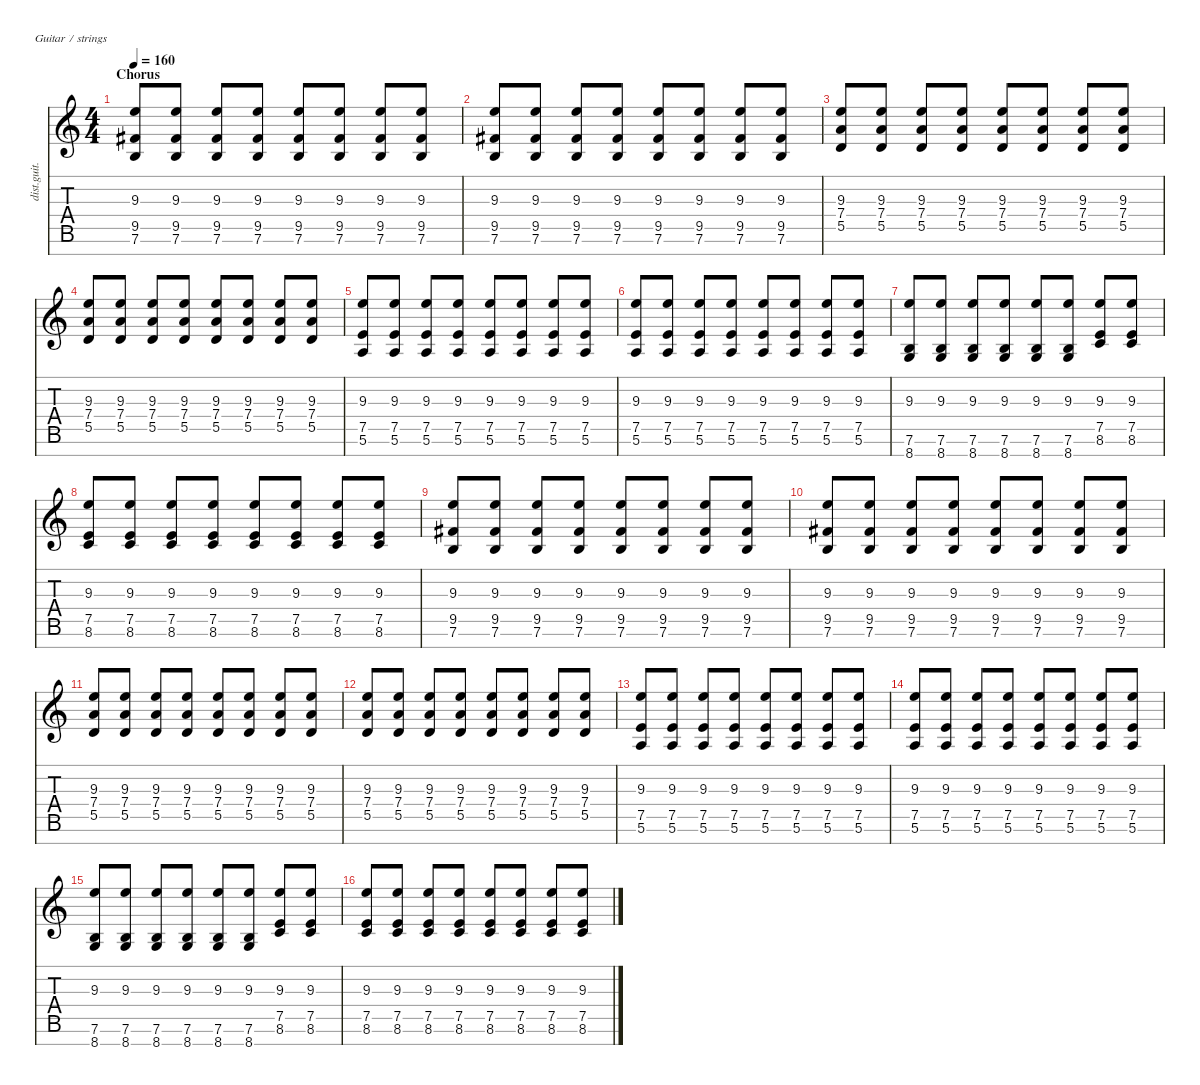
\defaultSystemsLayout 4
\hideDynamics
\bracketExtendMode nobrackets
\track ("Distortion Guitar - Lead" "dist.guit.") {instrument distortionguitar}
\staff {score tabs}
\tuning (E4 B3 G3 D3 A2 E2 B1)
\ts (4 4)
\section ("" "Chorus")
\tempo 160
\clef g2
\ks c
(7.6 9.5{acc #} 9.3).8{dy mf beam Up} (7.6 9.5{acc #} 9.3).8{beam Up} (7.6 9.5{acc #} 9.3).8{beam Up} (7.6 9.5{acc #} 9.3).8{beam Up} (7.6 9.5{acc #} 9.3).8{beam Up} (7.6 9.5{acc #} 9.3).8{beam Up} (7.6 9.5{acc #} 9.3).8{beam Up} (7.6 9.5{acc #} 9.3).8{beam Up} |
(7.6 9.5{acc #} 9.3).8{beam Up} (7.6 9.5{acc #} 9.3).8{beam Up} (7.6 9.5{acc #} 9.3).8{beam Up} (7.6 9.5{acc #} 9.3).8{beam Up} (7.6 9.5{acc #} 9.3).8{beam Up} (7.6 9.5{acc #} 9.3).8{beam Up} (7.6 9.5{acc #} 9.3).8{beam Up} (7.6 9.5{acc #} 9.3).8{beam Up} |
(9.3 7.4 5.5).8{beam Up} (9.3 7.4 5.5).8{beam Up} (9.3 7.4 5.5).8{beam Up} (9.3 7.4 5.5).8{beam Up} (9.3 7.4 5.5).8{beam Up} (9.3 7.4 5.5).8{beam Up} (9.3 7.4 5.5).8{beam Up} (9.3 7.4 5.5).8{beam Up} |
(9.3 7.4 5.5).8{beam Up} (9.3 7.4 5.5).8{beam Up} (9.3 7.4 5.5).8{beam Up} (9.3 7.4 5.5).8{beam Up} (9.3 7.4 5.5).8{beam Up} (9.3 7.4 5.5).8{beam Up} (9.3 7.4 5.5).8{beam Up} (9.3 7.4 5.5).8{beam Up} |
(5.6 7.5 9.3).8{beam Up} (5.6 7.5 9.3).8{beam Up} (5.6 7.5 9.3).8{beam Up} (5.6 7.5 9.3).8{beam Up} (5.6 7.5 9.3).8{beam Up} (5.6 7.5 9.3).8{beam Up} (5.6 7.5 9.3).8{beam Up} (5.6 7.5 9.3).8{beam Up} |
(5.6 7.5 9.3).8{beam Up} (5.6 7.5 9.3).8{beam Up} (5.6 7.5 9.3).8{beam Up} (5.6 7.5 9.3).8{beam Up} (5.6 7.5 9.3).8{beam Up} (5.6 7.5 9.3).8{beam Up} (5.6 7.5 9.3).8{beam Up} (5.6 7.5 9.3).8{beam Up} |
(8.7 7.6 9.3).8{beam Up} (8.7 7.6 9.3).8{beam Up} (8.7 7.6 9.3).8{beam Up} (8.7 7.6 9.3).8{beam Up} (8.7 7.6 9.3).8{beam Up} (8.7 7.6 9.3).8{beam Up} (8.6 7.5 9.3).8{beam Up} (8.6 7.5 9.3).8{beam Up} |
(8.6 7.5 9.3).8{beam Up} (8.6 7.5 9.3).8{beam Up} (8.6 7.5 9.3).8{beam Up} (8.6 7.5 9.3).8{beam Up} (8.6 7.5 9.3).8{beam Up} (8.6 7.5 9.3).8{beam Up} (8.6 7.5 9.3).8{beam Up} (8.6 7.5 9.3).8{beam Up} |
(7.6 9.5{acc #} 9.3).8{beam Up} (7.6 9.5{acc #} 9.3).8{beam Up} (7.6 9.5{acc #} 9.3).8{beam Up} (7.6 9.5{acc #} 9.3).8{beam Up} (7.6 9.5{acc #} 9.3).8{beam Up} (7.6 9.5{acc #} 9.3).8{beam Up} (7.6 9.5{acc #} 9.3).8{beam Up} (7.6 9.5{acc #} 9.3).8{beam Up} |
(7.6 9.5{acc #} 9.3).8{beam Up} (7.6 9.5{acc #} 9.3).8{beam Up} (7.6 9.5{acc #} 9.3).8{beam Up} (7.6 9.5{acc #} 9.3).8{beam Up} (7.6 9.5{acc #} 9.3).8{beam Up} (7.6 9.5{acc #} 9.3).8{beam Up} (7.6 9.5{acc #} 9.3).8{beam Up} (7.6 9.5{acc #} 9.3).8{beam Up} |
(9.3 7.4 5.5).8{beam Up} (9.3 7.4 5.5).8{beam Up} (9.3 7.4 5.5).8{beam Up} (9.3 7.4 5.5).8{beam Up} (9.3 7.4 5.5).8{beam Up} (9.3 7.4 5.5).8{beam Up} (9.3 7.4 5.5).8{beam Up} (9.3 7.4 5.5).8{beam Up} |
(9.3 7.4 5.5).8{beam Up} (9.3 7.4 5.5).8{beam Up} (9.3 7.4 5.5).8{beam Up} (9.3 7.4 5.5).8{beam Up} (9.3 7.4 5.5).8{beam Up} (9.3 7.4 5.5).8{beam Up} (9.3 7.4 5.5).8{beam Up} (9.3 7.4 5.5).8{beam Up} |
(5.6 7.5 9.3).8{beam Up} (5.6 7.5 9.3).8{beam Up} (5.6 7.5 9.3).8{beam Up} (5.6 7.5 9.3).8{beam Up} (5.6 7.5 9.3).8{beam Up} (5.6 7.5 9.3).8{beam Up} (5.6 7.5 9.3).8{beam Up} (5.6 7.5 9.3).8{beam Up} |
(5.6 7.5 9.3).8{beam Up} (5.6 7.5 9.3).8{beam Up} (5.6 7.5 9.3).8{beam Up} (5.6 7.5 9.3).8{beam Up} (5.6 7.5 9.3).8{beam Up} (5.6 7.5 9.3).8{beam Up} (5.6 7.5 9.3).8{beam Up} (5.6 7.5 9.3).8{beam Up} |
(8.7 7.6 9.3).8{beam Up} (8.7 7.6 9.3).8{beam Up} (8.7 7.6 9.3).8{beam Up} (8.7 7.6 9.3).8{beam Up} (8.7 7.6 9.3).8{beam Up} (8.7 7.6 9.3).8{beam Up} (8.6 7.5 9.3).8{beam Up} (8.6 7.5 9.3).8{beam Up} |
(8.6 7.5 9.3).8{beam Up} (8.6 7.5 9.3).8{beam Up} (8.6 7.5 9.3).8{beam Up} (8.6 7.5 9.3).8{beam Up} (8.6 7.5 9.3).8{beam Up} (8.6 7.5 9.3).8{beam Up} (8.6 7.5 9.3).8{beam Up} (8.6 7.5 9.3).8{beam Up}
